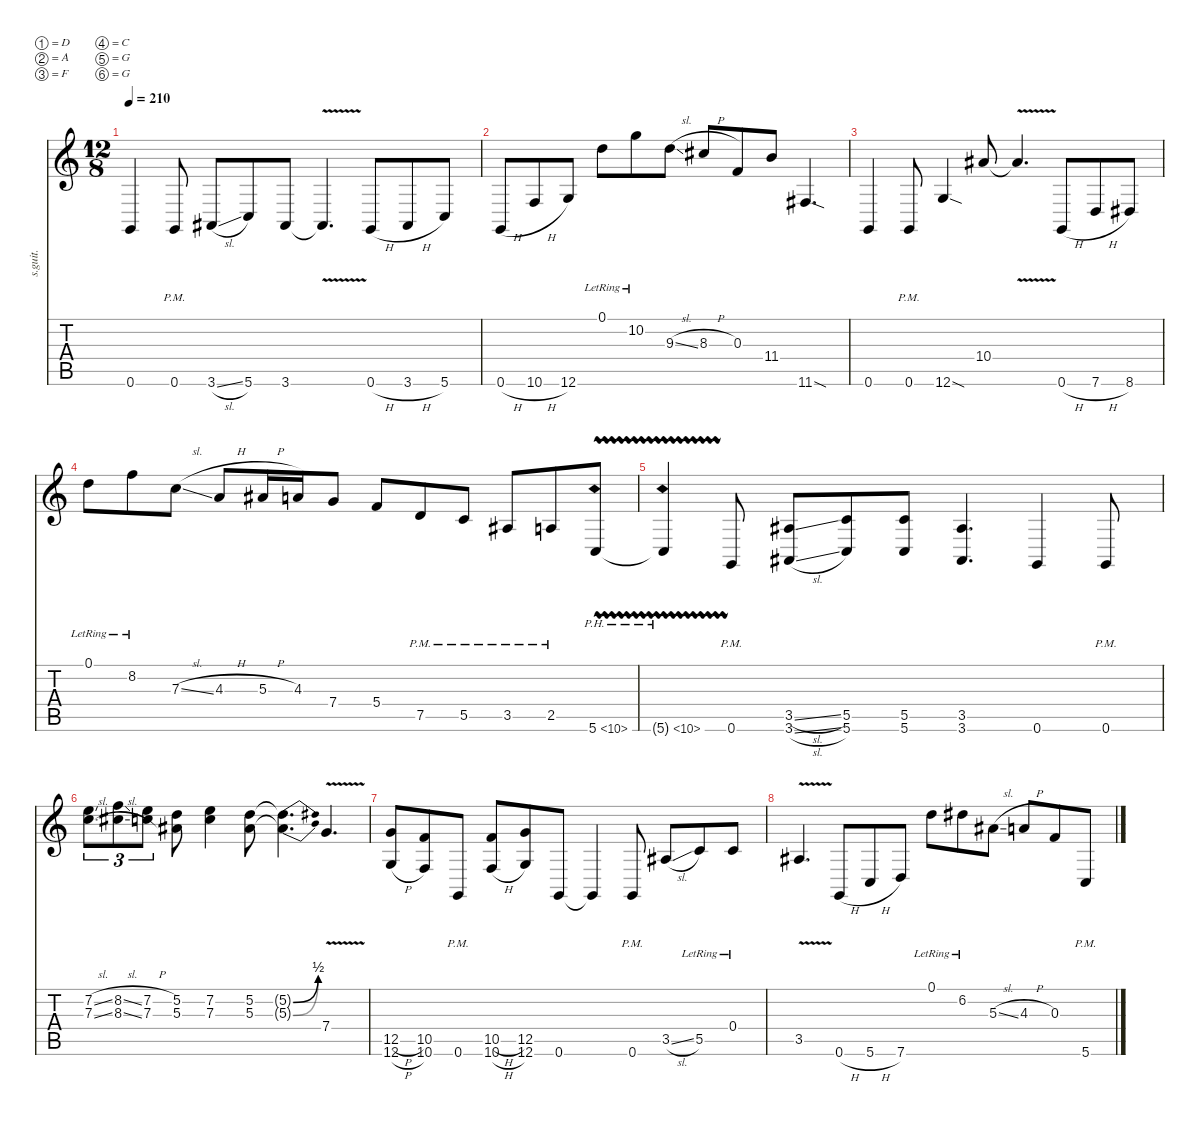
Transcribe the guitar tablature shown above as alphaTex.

\defaultSystemsLayout 4
\hideDynamics
\bracketExtendMode nobrackets
\track ("Rythm Guitar 2" "s.guit.") {instrument distortionguitar}
\staff {score tabs}
\tuning (D4 A3 F3 C3 G2 G1)
\ts (12 8)
\tempo 210
\clef g2
\ks c
0.6.4{lyrics (0 "") lyrics (1 "") lyrics (2 "") lyrics (3 "") lyrics (4 "") dy f} 0.6{pm}.8{lyrics (0 "") lyrics (1 "") lyrics (2 "") lyrics (3 "") lyrics (4 "")} 3.6{sl acc #}.8{lyrics (0 "") lyrics (1 "") lyrics (2 "") lyrics (3 "") lyrics (4 "")} 5.6.8{lyrics (0 "") lyrics (1 "") lyrics (2 "") lyrics (3 "") lyrics (4 "")} 3.6{acc #}.8{lyrics (0 "") lyrics (1 "") lyrics (2 "") lyrics (3 "") lyrics (4 "")} 3.6{v t acc #}.4{d lyrics (0 "") lyrics (1 "") lyrics (2 "") lyrics (3 "") lyrics (4 "")} 0.6{h}.8{lyrics (0 "") lyrics (1 "") lyrics (2 "") lyrics (3 "") lyrics (4 "")} 3.6{h acc #}.8{lyrics (0 "") lyrics (1 "") lyrics (2 "") lyrics (3 "") lyrics (4 "")} 5.6.8{lyrics (0 "") lyrics (1 "") lyrics (2 "") lyrics (3 "") lyrics (4 "")} |
0.6{h}.8{lyrics (0 "") lyrics (1 "") lyrics (2 "") lyrics (3 "") lyrics (4 "")} 10.6{h}.8{lyrics (0 "") lyrics (1 "") lyrics (2 "") lyrics (3 "") lyrics (4 "")} 12.6.8{lyrics (0 "") lyrics (1 "") lyrics (2 "") lyrics (3 "") lyrics (4 "")} 0.1{lr}.8{lyrics (0 "") lyrics (1 "") lyrics (2 "") lyrics (3 "") lyrics (4 "")} 10.2{lr}.8{lyrics (0 "") lyrics (1 "") lyrics (2 "") lyrics (3 "") lyrics (4 "")} 9.3{sl}.8{lyrics (0 "") lyrics (1 "") lyrics (2 "") lyrics (3 "") lyrics (4 "")} 8.3{h acc #}.8{lyrics (0 "") lyrics (1 "") lyrics (2 "") lyrics (3 "") lyrics (4 "")} 0.3.8{lyrics (0 "") lyrics (1 "") lyrics (2 "") lyrics (3 "") lyrics (4 "")} 11.4.8{lyrics (0 "") lyrics (1 "") lyrics (2 "") lyrics (3 "") lyrics (4 "")} 11.6{sod acc #}.4{d lyrics (0 "") lyrics (1 "") lyrics (2 "") lyrics (3 "") lyrics (4 "")} |
0.6.4{lyrics (0 "") lyrics (1 "") lyrics (2 "") lyrics (3 "") lyrics (4 "")} 0.6{pm}.8{lyrics (0 "") lyrics (1 "") lyrics (2 "") lyrics (3 "") lyrics (4 "")} 12.6{sod}.4{lyrics (0 "") lyrics (1 "") lyrics (2 "") lyrics (3 "") lyrics (4 "")} 10.4{acc #}.8{lyrics (0 "") lyrics (1 "") lyrics (2 "") lyrics (3 "") lyrics (4 "")} 10.4{v t acc #}.4{d lyrics (0 "") lyrics (1 "") lyrics (2 "") lyrics (3 "") lyrics (4 "")} 0.6{h}.8{lyrics (0 "") lyrics (1 "") lyrics (2 "") lyrics (3 "") lyrics (4 "")} 7.6{h}.8{lyrics (0 "") lyrics (1 "") lyrics (2 "") lyrics (3 "") lyrics (4 "")} 8.6{acc #}.8{lyrics (0 "") lyrics (1 "") lyrics (2 "") lyrics (3 "") lyrics (4 "")} |
0.1{lr}.8{lyrics (0 "") lyrics (1 "") lyrics (2 "") lyrics (3 "") lyrics (4 "")} 8.2{lr}.8{lyrics (0 "") lyrics (1 "") lyrics (2 "") lyrics (3 "") lyrics (4 "")} 7.3{sl}.8{lyrics (0 "") lyrics (1 "") lyrics (2 "") lyrics (3 "") lyrics (4 "")} 4.3{h}.8{lyrics (0 "") lyrics (1 "") lyrics (2 "") lyrics (3 "") lyrics (4 "")} 5.3{h acc #}.16{lyrics (0 "") lyrics (1 "") lyrics (2 "") lyrics (3 "") lyrics (4 "")} 4.3.16{lyrics (0 "") lyrics (1 "") lyrics (2 "") lyrics (3 "") lyrics (4 "")} 7.4.8{lyrics (0 "") lyrics (1 "") lyrics (2 "") lyrics (3 "") lyrics (4 "")} 5.4.8{lyrics (0 "") lyrics (1 "") lyrics (2 "") lyrics (3 "") lyrics (4 "")} 7.5{pm}.8{lyrics (0 "") lyrics (1 "") lyrics (2 "") lyrics (3 "") lyrics (4 "")} 5.5{pm}.8{lyrics (0 "") lyrics (1 "") lyrics (2 "") lyrics (3 "") lyrics (4 "")} 3.5{pm acc #}.8{lyrics (0 "") lyrics (1 "") lyrics (2 "") lyrics (3 "") lyrics (4 "")} 2.5{pm}.8{lyrics (0 "") lyrics (1 "") lyrics (2 "") lyrics (3 "") lyrics (4 "")} 5.6{ph 5 vw}.8{lyrics (0 "") lyrics (1 "") lyrics (2 "") lyrics (3 "") lyrics (4 "")} |
5.6{ph 5 vw t}.4{lyrics (0 "") lyrics (1 "") lyrics (2 "") lyrics (3 "") lyrics (4 "")} 0.6{pm}.8{lyrics (0 "") lyrics (1 "") lyrics (2 "") lyrics (3 "") lyrics (4 "")} (3.5{sl acc #} 3.6{sl acc #}).8{lyrics (0 "") lyrics (1 "") lyrics (2 "") lyrics (3 "") lyrics (4 "")} (5.5 5.6).8{lyrics (0 "") lyrics (1 "") lyrics (2 "") lyrics (3 "") lyrics (4 "")} (5.5 5.6).8{lyrics (0 "") lyrics (1 "") lyrics (2 "") lyrics (3 "") lyrics (4 "")} (3.5{acc #} 3.6{acc #}).4{d lyrics (0 "") lyrics (1 "") lyrics (2 "") lyrics (3 "") lyrics (4 "")} 0.6.4{lyrics (0 "") lyrics (1 "") lyrics (2 "") lyrics (3 "") lyrics (4 "")} 0.6{pm}.8{lyrics (0 "") lyrics (1 "") lyrics (2 "") lyrics (3 "") lyrics (4 "")} |
(7.2{sl} 7.3{sl}).8{tu (3 2) lyrics (0 "") lyrics (1 "") lyrics (2 "") lyrics (3 "") lyrics (4 "")} (8.2{sl} 8.3{sl acc #}).8{tu (3 2) lyrics (0 "") lyrics (1 "") lyrics (2 "") lyrics (3 "") lyrics (4 "")} (7.2{h} 7.3{h}).8{tu (3 2) lyrics (0 "") lyrics (1 "") lyrics (2 "") lyrics (3 "") lyrics (4 "")} (5.3{acc #} 5.2).8{lyrics (0 "") lyrics (1 "") lyrics (2 "") lyrics (3 "") lyrics (4 "") dy mf} (7.2 7.3).4{lyrics (0 "") lyrics (1 "") lyrics (2 "") lyrics (3 "") lyrics (4 "") dy f} (5.2 5.3{acc #}).8{lyrics (0 "") lyrics (1 "") lyrics (2 "") lyrics (3 "") lyrics (4 "")} (5.2{be (bend 0 0 58.8 2) t} 5.3{be (bend 0 0 60 2) t acc #}).4{d lyrics (0 "") lyrics (1 "") lyrics (2 "") lyrics (3 "") lyrics (4 "")} 7.4{v}.4{d lyrics (0 "") lyrics (1 "") lyrics (2 "") lyrics (3 "") lyrics (4 "")} |
(12.5{h} 12.6{h}).8{lyrics (0 "") lyrics (1 "") lyrics (2 "") lyrics (3 "") lyrics (4 "")} (10.5 10.6).8{lyrics (0 "") lyrics (1 "") lyrics (2 "") lyrics (3 "") lyrics (4 "")} 0.6{pm}.8{lyrics (0 "") lyrics (1 "") lyrics (2 "") lyrics (3 "") lyrics (4 "")} (10.5{h} 10.6{h}).8{lyrics (0 "") lyrics (1 "") lyrics (2 "") lyrics (3 "") lyrics (4 "")} (12.5 12.6).8{lyrics (0 "") lyrics (1 "") lyrics (2 "") lyrics (3 "") lyrics (4 "")} 0.6.8{lyrics (0 "") lyrics (1 "") lyrics (2 "") lyrics (3 "") lyrics (4 "")} 0.6{t}.4{lyrics (0 "") lyrics (1 "") lyrics (2 "") lyrics (3 "") lyrics (4 "")} 0.6{pm}.8{lyrics (0 "") lyrics (1 "") lyrics (2 "") lyrics (3 "") lyrics (4 "")} 3.5{sl acc #}.8{lyrics (0 "") lyrics (1 "") lyrics (2 "") lyrics (3 "") lyrics (4 "")} 5.5{lr}.8{lyrics (0 "") lyrics (1 "") lyrics (2 "") lyrics (3 "") lyrics (4 "")} 0.4{lr}.8{lyrics (0 "") lyrics (1 "") lyrics (2 "") lyrics (3 "") lyrics (4 "")} |
3.5{v acc #}.4{d lyrics (0 "") lyrics (1 "") lyrics (2 "") lyrics (3 "") lyrics (4 "")} 0.6{h}.8{lyrics (0 "") lyrics (1 "") lyrics (2 "") lyrics (3 "") lyrics (4 "")} 5.6{h}.8{lyrics (0 "") lyrics (1 "") lyrics (2 "") lyrics (3 "") lyrics (4 "")} 7.6.8{lyrics (0 "") lyrics (1 "") lyrics (2 "") lyrics (3 "") lyrics (4 "")} 0.1{lr}.8{lyrics (0 "") lyrics (1 "") lyrics (2 "") lyrics (3 "") lyrics (4 "")} 6.2{lr acc #}.8{lyrics (0 "") lyrics (1 "") lyrics (2 "") lyrics (3 "") lyrics (4 "")} 5.3{sl acc #}.8{lyrics (0 "") lyrics (1 "") lyrics (2 "") lyrics (3 "") lyrics (4 "")} 4.3{h}.8{lyrics (0 "") lyrics (1 "") lyrics (2 "") lyrics (3 "") lyrics (4 "")} 0.3.8{lyrics (0 "") lyrics (1 "") lyrics (2 "") lyrics (3 "") lyrics (4 "")} 5.6{pm}.8{lyrics (0 "") lyrics (1 "") lyrics (2 "") lyrics (3 "") lyrics (4 "")}
